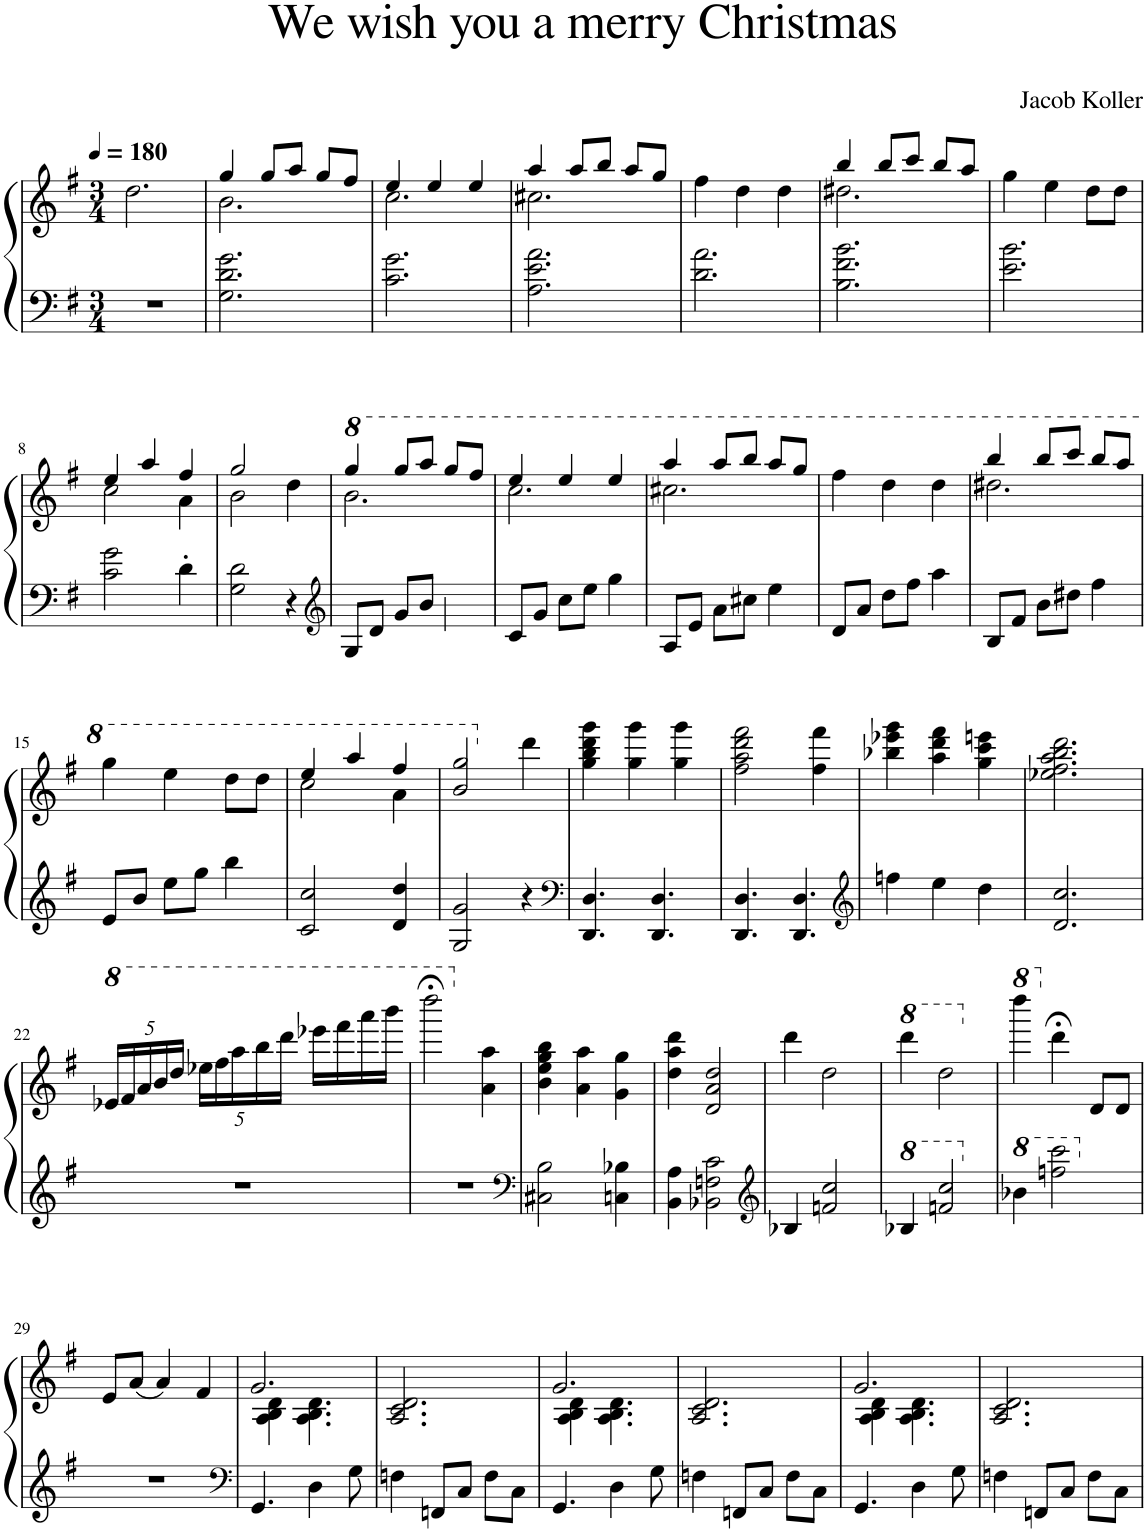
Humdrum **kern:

**kern	**kern
*part1	*part1
*staff2	*staff1
*I"Piano	*
*I'Pno.	*
*clefF4	*clefG2
*k[f#]	*k[f#]
*M3/4	*M3/4
*MM180	*MM180
=1	=1
2.r	2.dd\
=2	=2
*	*^
2.G\ 2.d\ 2.g\	4gg/	2.b\
.	8gg/L	.
.	8aa/J	.
.	8gg/L	.
.	8ff#/J	.
=3	=3	=3
2.c\ 2.g\	4ee/	2.cc\
.	4ee/	.
.	4ee/	.
=4	=4	=4
2.A\ 2.e\ 2.a\	4aa/	2.cc#X\
.	8aa/L	.
.	8bb/J	.
.	8aa/L	.
.	8gg/J	.
*	*v	*v
=5	=5
2.d\ 2.a\	4ff#\
.	4dd\
.	4dd\
=6	=6
*	*^
2.B\ 2.f#\ 2.b\	4bb/	2.dd#X\
.	8bb/L	.
.	8ccc/J	.
.	8bb/L	.
.	8aa/J	.
*	*v	*v
=7	=7
2.e\ 2.b\	4gg\
.	4ee\
.	8dd\L
.	8dd\J
!!LO:LB:g=z
=8	=8
*	*^
2c\ 2g\	4ee/	2cc\
.	4aa/	.
4d'\	4ff#/	4a\
=9	=9	=9
2G\ 2d\	2gg/	2b\
4r	4dd\	4ryy
=10	=10	=10
*clefG2	*	*
*	*8va	*
8G/L	4ggg/	2.bb\
8d/J	.	.
8g/L	8ggg/L	.
8b/J	8aaa/J	.
4dd\	8ggg/L	.
.	8fff#/J	.
=11	=11	=11
8c/L	4eee/	2.ccc\
8g/J	.	.
8cc\L	4eee/	.
8ee\J	.	.
4gg\	4eee/	.
=12	=12	=12
8A/L	4aaa/	2.ccc#X\
8e/J	.	.
8a\L	8aaa/L	.
8cc#X\J	8bbb/J	.
4ee\	8aaa/L	.
.	8ggg/J	.
*	*v	*v
=13	=13
8d/L	4fff#\
8a/J	.
8dd\L	4ddd\
8ff#\J	.
4aa\	4ddd\
=14	=14
*	*^
8B/L	4bbb/	2.ddd#X\
8f#/J	.	.
8b\L	8bbb/L	.
8dd#X\J	8cccc/J	.
4ff#\	8bbb/L	.
.	8aaa/J	.
*	*v	*v
!!LO:LB:g=z
=15	=15
8e/L	4ggg\
8b/J	.
8ee\L	4eee\
8gg\J	.
4bb\	8ddd\L
.	8ddd\J
=16	=16
*	*^
2c/ 2cc/	4eee/	2ccc\
.	4aaa/	.
4d/ 4dd/	4fff#/	4aa\
=17	=17	=17
2G/ 2g/	2ggg/	2bb/
*	*X8va	*
4r	4ddd\	4ryy
*	*v	*v
=18	=18
*clefF4	*
4.DD/ 4.D/	4gg\ 4bb\ 4ddd\ 4ggg\
.	4gg\ 4ggg\
4.DD/ 4.D/	.
.	4gg\ 4ggg\
=19	=19
4.DD/ 4.D/	2ff#\ 2aa\ 2ddd\ 2fff#\
4.DD/ 4.D/	.
.	4ff#\ 4fff#\
=20	=20
*clefG2	*
4ffn\	4bb-X\ 4eee-X\ 4ggg\
4ee\	4aa\ 4ddd\ 4fff#\
4dd\	4gg\ 4ccc\ 4eeen\
=21	=21
2.d/ 2.cc/	2.ee-X\ 2.ff#\ 2.aa\ 2.bb\ 2.ddd\
!!LO:LB:g=z
=22	=22
*	*8va
*	*Xbrackettup
2.r	20ee-X/LL
.	20ff#/
.	20aa/
.	20bb/
.	20ddd/JJ
.	20eee-X\LL
.	20fff#\
.	20aaa\
.	20bbb\
.	20dddd\JJ
.	16eeee-X\LL
.	16ffff#\
.	16aaaa\
.	16bbbb\JJ
=23	=23
2.r	2ddddd;<\
*	*X8va
.	4a\ 4aa\
=24	=24
*clefF4	*
2C#X\ 2B\	4b\ 4ee\ 4gg\ 4bb\
.	4a\ 4aa\
4Cn\ 4B-X\	4g\ 4gg\
=25	=25
4BB\ 4A\	4dd\ 4aa\ 4ddd\
2BB-X\ 2Fn\ 2c\	2d/ 2a/ 2dd/
=26	=26
*clefG2	*
4B-X/	4ddd\
2fn/ 2cc/	2dd\
=27	=27
*8va	*
*	*8va
4b-X/	4dddd\
2ffn/ 2ccc/	2ddd\
=28	=28
*X8va	*
*8va	*
*	*X8va
*	*8va
4bb-X\	4ddddd\
*	*X8va
2fffn\ 2cccc\	4ddd;<\
.	8d/L
.	8d/J
!!LO:LB:g=z
=29	=29
*X8va	*
2.r	8e/L
.	(8a/J
.	4a/)
.	4f#/
=30	=30
*clefF4	*
*	*^
4.GG/	2.g/	8ryy
.	.	4A\ 4B\ 4d\
4D\	.	4.A\ 4.B\ 4.d\
8G\	.	.
*	*v	*v
=31	=31
4Fn\	2.A/ 2.c/ 2.d/
8FFn/L	.
8C/J	.
8F\L	.
8C\J	.
=32	=32
*	*^
4.GG/	2.g/	8ryy
.	.	4A\ 4B\ 4d\
4D\	.	4.A\ 4.B\ 4.d\
8G\	.	.
*	*v	*v
=33	=33
4Fn\	2.A/ 2.c/ 2.d/
8FFn/L	.
8C/J	.
8F\L	.
8C\J	.
=34	=34
*	*^
4.GG/	2.g/	8ryy
.	.	4A\ 4B\ 4d\
4D\	.	4.A\ 4.B\ 4.d\
8G\	.	.
*	*v	*v
=35	=35
4Fn\	2.A/ 2.c/ 2.d/
8FFn/L	.
8C/J	.
8F\L	.
8C\J	.
=	=
*-	*-
